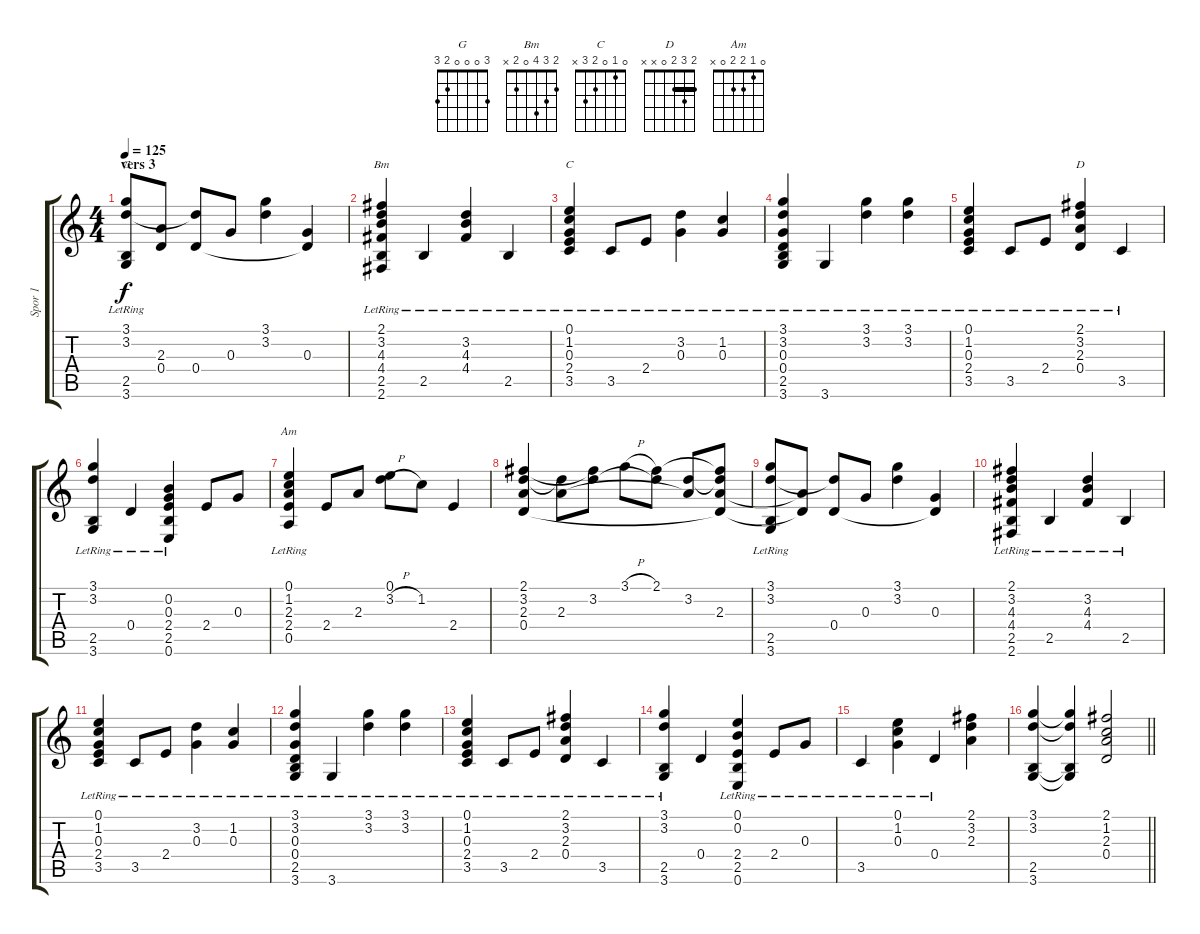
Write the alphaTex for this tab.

\track ("Spor 1" "Spor 1") {instrument acousticguitarsteel}
\staff {score tabs}
\tuning (E4 B3 G3 D3 A2 E2) {hide}
\chord ("G" 3 0 0 0 2 3)
\chord ("Bm" 2 3 4 0 2 x)
\chord ("C" 0 1 0 2 3 x)
\chord ("D" 2 3 2 0 x x) {barre 2}
\chord ("Am" 0 1 2 2 0 x)
\ts (4 4)
\section ("" "vers 3")
\tempo 125
\clef g2
\ks c
(3.1{lr} 3.2 2.5{lr} 3.6{lr}).8{ch "G" dy f} (2.3{t} 0.4{t}).8 (3.2{t} 0.4).8 0.3.8 (3.1 3.2).4 (0.3 0.4{t}).4 |
(2.1{lr} 3.2{lr} 4.3{lr} 4.4{lr} 2.5{lr} 2.6{lr}).4{ch "Bm"} 2.5{lr}.4 (3.2 4.3 4.4{lr}).4 2.5{lr}.4 |
(0.1{lr} 1.2{lr} 0.3{lr} 2.4{lr} 3.5{lr}).4{ch "C"} 3.5{lr}.8 2.4{lr}.8 (3.2{lr} 0.3{lr}).4 (1.2{lr} 0.3{lr}).4 |
(3.1{lr} 3.2{lr} 0.3{lr} 0.4{lr} 2.5{lr} 3.6{lr}).4 3.6{lr}.4 (3.1{lr} 3.2{lr}).4 (3.1{lr} 3.2{lr}).4 |
(0.1 1.2{lr} 0.3{lr} 2.4{lr} 3.5{lr}).4 3.5{lr}.8 2.4{lr}.8 (2.1{lr} 3.2{lr} 2.3{lr} 0.4{lr}).4{ch "D"} 3.5{lr}.4 |
(3.1{lr} 3.2{lr} 2.5{lr} 3.6{lr}).4 0.4{lr}.4 (0.2{lr} 0.3{lr} 2.4{lr} 2.5{lr} 0.6{lr}).4 2.4.8 0.3.8 |
(0.1{lr} 1.2{lr} 2.3{lr} 2.4{lr} 0.5{lr}).4{ch "Am"} 2.4.8 2.3.8 (0.1 3.2{h}).8 1.2.8 2.4.4 |
(2.1 3.2 2.3 0.4).4 (3.2{t} 2.3).8 (2.1{t} 3.2).8 3.1{h}.8 (2.1 3.2{t}).8 (3.2 2.3{t}).8 (2.1{t} 3.2{t} 2.3 0.4{t}).8 |
(3.1{lr} 3.2 2.5{lr} 3.6{lr}).8 (2.3{t} 0.4{t}).8 (3.2{t} 0.4).8 0.3.8 (3.1 3.2).4 (0.3 0.4{t}).4 |
(2.1{lr} 3.2{lr} 4.3{lr} 4.4{lr} 2.5{lr} 2.6{lr}).4 2.5{lr}.4 (3.2 4.3 4.4{lr}).4 2.5{lr}.4 |
(0.1{lr} 1.2{lr} 0.3{lr} 2.4{lr} 3.5{lr}).4 3.5{lr}.8 2.4{lr}.8 (3.2{lr} 0.3{lr}).4 (1.2{lr} 0.3{lr}).4 |
(3.1{lr} 3.2{lr} 0.3{lr} 0.4{lr} 2.5{lr} 3.6{lr}).4 3.6{lr}.4 (3.1{lr} 3.2{lr}).4 (3.1{lr} 3.2{lr}).4 |
(0.1 1.2{lr} 0.3{lr} 2.4{lr} 3.5{lr}).4 3.5{lr}.8 2.4{lr}.8 (2.1{lr} 3.2{lr} 2.3{lr} 0.4{lr}).4 3.5{lr}.4 |
(3.1{lr} 3.2{lr} 2.5{lr} 3.6{lr}).4 0.4.4 (0.1{lr} 0.2{lr} 2.4 2.5{lr} 0.6{lr}).4 2.4{lr}.8 0.3{lr}.8 |
3.5{lr}.4 (0.1{lr} 1.2{lr} 0.3).4 0.4{lr}.4 (2.1 3.2 2.3).4 |
\barLineRight lightlight
(3.1 3.2 2.5 3.6).4 (3.1{t} 3.2{t} 2.5{t} 3.6{t}).4 (2.1 1.2 2.3 0.4).2
